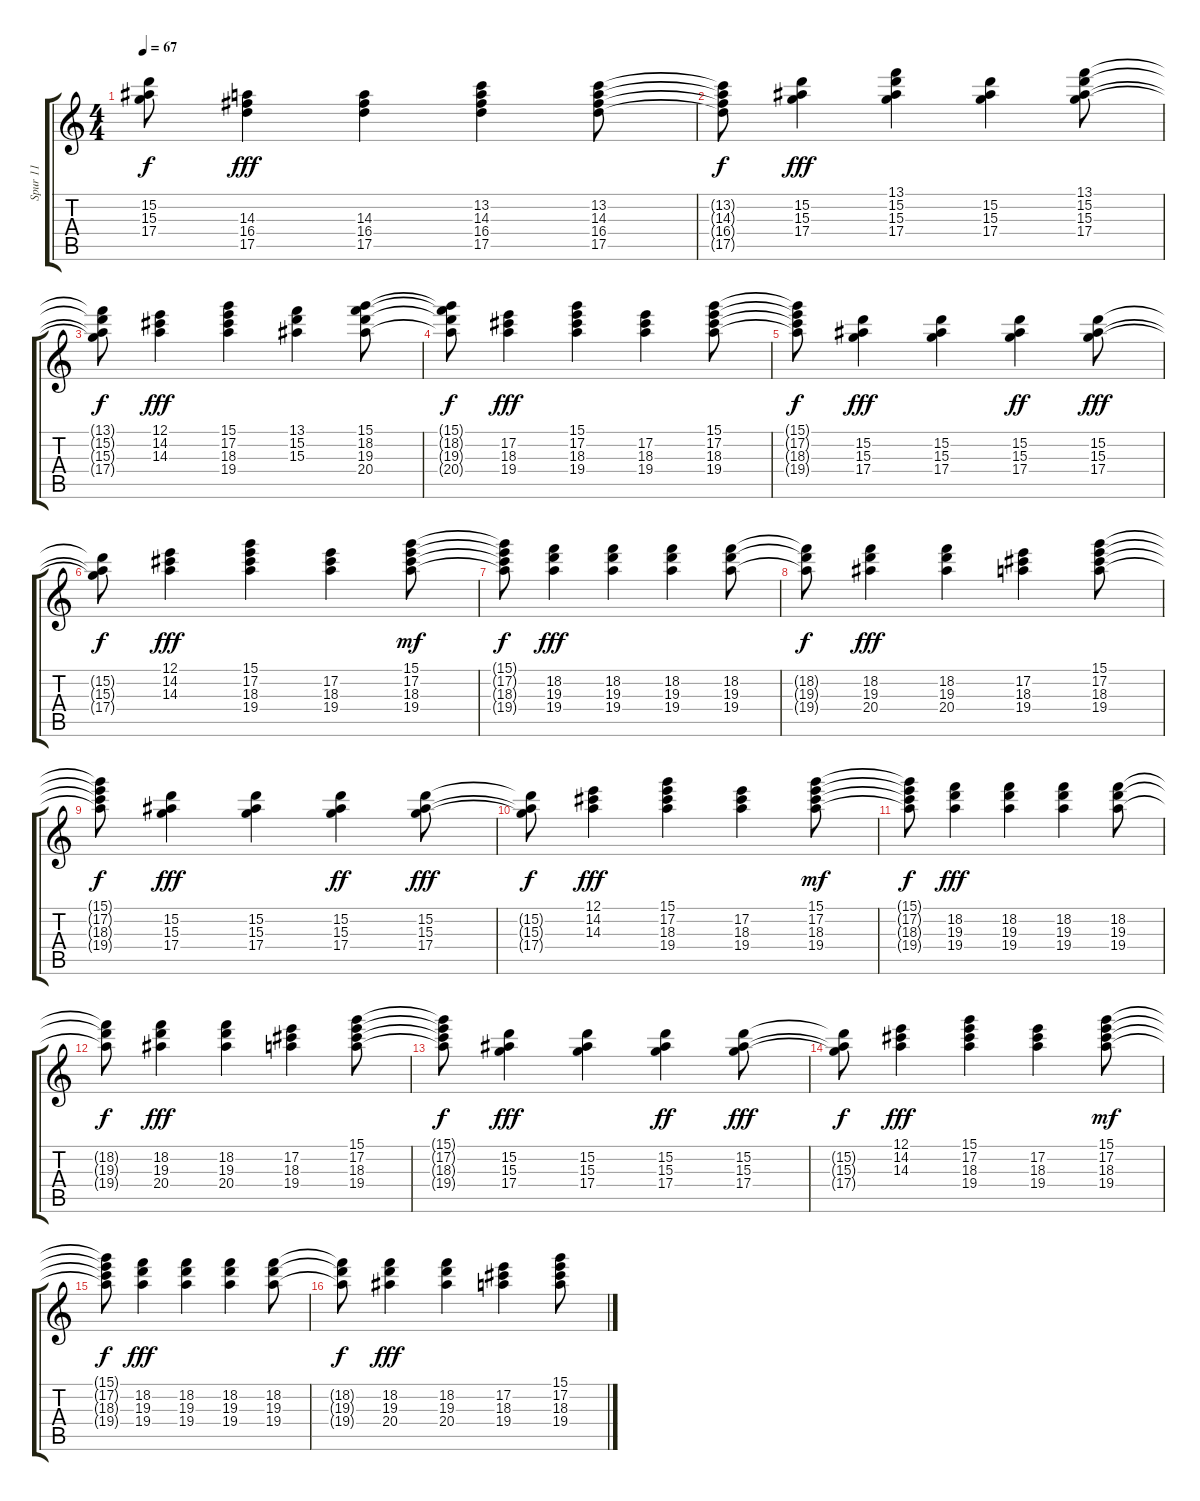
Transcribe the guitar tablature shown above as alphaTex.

\track ("Spur 11" "Spur 11") {instrument acousticguitarsteel}
\staff {score tabs}
\tuning (E4 B3 G3 D3 A2 E2) {hide}
\ts (4 4)
\tempo 67
\clef g2
\ks c
(15.2{t} 15.3{t} 17.4{t}).8{dy f} (14.3 16.4 17.5).4{dy fff} (14.3 16.4 17.5).4 (13.2 14.3 16.4 17.5).4 (13.2 14.3 16.4 17.5).8 |
(13.2{t} 14.3{t} 16.4{t} 17.5{t}).8{dy f} (15.2 15.3 17.4).4{dy fff} (13.1 15.2 15.3 17.4).4 (15.2 15.3 17.4).4 (13.1 15.2 15.3 17.4).8 |
(13.1{t} 15.2{t} 15.3{t} 17.4{t}).8{dy f} (12.1 14.2 14.3).4{dy fff} (15.1 17.2 18.3 19.4).4 (13.1 15.2 15.3).4 (15.1 18.2 19.3 20.4).8 |
(15.1{t} 18.2{t} 19.3{t} 20.4{t}).8{dy f} (17.2 18.3 19.4).4{dy fff} (15.1 17.2 18.3 19.4).4 (17.2 18.3 19.4).4 (15.1 17.2 18.3 19.4).8 |
(15.1{t} 17.2{t} 18.3{t} 19.4{t}).8{dy f} (15.2 15.3 17.4).4{dy fff} (15.2 15.3 17.4).4 (15.2 15.3 17.4).4{dy ff} (15.2 15.3 17.4).8{dy fff} |
(15.2{t} 15.3{t} 17.4{t}).8{dy f} (12.1 14.2 14.3).4{dy fff} (15.1 17.2 18.3 19.4).4 (17.2 18.3 19.4).4 (15.1 17.2 18.3 19.4).8{dy mf} |
(15.1{t} 17.2{t} 18.3{t} 19.4{t}).8{dy f} (18.2 19.3 19.4).4{dy fff} (18.2 19.3 19.4).4 (18.2 19.3 19.4).4 (18.2 19.3 19.4).8 |
(18.2{t} 19.3{t} 19.4{t}).8{dy f} (18.2 19.3 20.4).4{dy fff} (18.2 19.3 20.4).4 (17.2 18.3 19.4).4 (15.1 17.2 18.3 19.4).8 |
(15.1{t} 17.2{t} 18.3{t} 19.4{t}).8{dy f} (15.2 15.3 17.4).4{dy fff} (15.2 15.3 17.4).4 (15.2 15.3 17.4).4{dy ff} (15.2 15.3 17.4).8{dy fff} |
(15.2{t} 15.3{t} 17.4{t}).8{dy f} (12.1 14.2 14.3).4{dy fff} (15.1 17.2 18.3 19.4).4 (17.2 18.3 19.4).4 (15.1 17.2 18.3 19.4).8{dy mf} |
(15.1{t} 17.2{t} 18.3{t} 19.4{t}).8{dy f} (18.2 19.3 19.4).4{dy fff} (18.2 19.3 19.4).4 (18.2 19.3 19.4).4 (18.2 19.3 19.4).8 |
(18.2{t} 19.3{t} 19.4{t}).8{dy f} (18.2 19.3 20.4).4{dy fff} (18.2 19.3 20.4).4 (17.2 18.3 19.4).4 (15.1 17.2 18.3 19.4).8 |
(15.1{t} 17.2{t} 18.3{t} 19.4{t}).8{dy f} (15.2 15.3 17.4).4{dy fff} (15.2 15.3 17.4).4 (15.2 15.3 17.4).4{dy ff} (15.2 15.3 17.4).8{dy fff} |
(15.2{t} 15.3{t} 17.4{t}).8{dy f} (12.1 14.2 14.3).4{dy fff} (15.1 17.2 18.3 19.4).4 (17.2 18.3 19.4).4 (15.1 17.2 18.3 19.4).8{dy mf} |
(15.1{t} 17.2{t} 18.3{t} 19.4{t}).8{dy f} (18.2 19.3 19.4).4{dy fff} (18.2 19.3 19.4).4 (18.2 19.3 19.4).4 (18.2 19.3 19.4).8 |
(18.2{t} 19.3{t} 19.4{t}).8{dy f} (18.2 19.3 20.4).4{dy fff} (18.2 19.3 20.4).4 (17.2 18.3 19.4).4 (15.1 17.2 18.3 19.4).8
